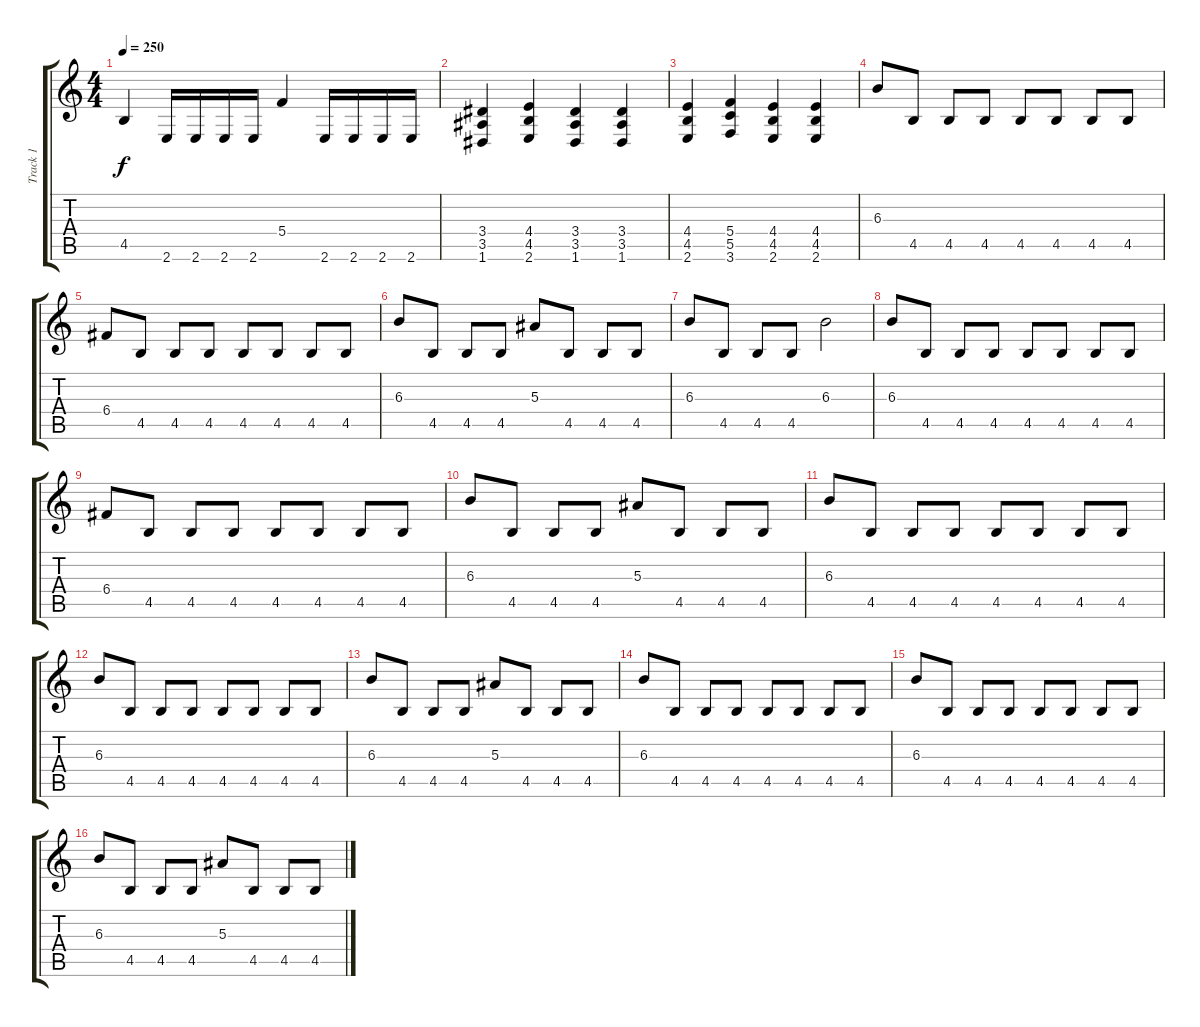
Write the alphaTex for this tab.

\track ("Track 1" "Track 1") {instrument distortionguitar}
\staff {score tabs}
\tuning (D4 A3 F3 C3 G2 D2) {hide}
\ts (4 4)
\tempo 250
\clef g2
\ks c
4.5.4{dy f} 2.6.16 2.6.16 2.6.16 2.6.16 5.4.4 2.6.16 2.6.16 2.6.16 2.6.16 |
(3.4 3.5 1.6).4 (4.4 4.5 2.6).4 (3.4 3.5 1.6).4 (3.4 3.5 1.6).4 |
(4.4 4.5 2.6).4 (5.4 5.5 3.6).4 (4.4 4.5 2.6).4 (4.4 4.5 2.6).4 |
6.3.8 4.5.8 4.5.8 4.5.8 4.5.8 4.5.8 4.5.8 4.5.8 |
6.4.8 4.5.8 4.5.8 4.5.8 4.5.8 4.5.8 4.5.8 4.5.8 |
6.3.8 4.5.8 4.5.8 4.5.8 5.3.8 4.5.8 4.5.8 4.5.8 |
6.3.8 4.5.8 4.5.8 4.5.8 6.3.2 |
6.3.8 4.5.8 4.5.8 4.5.8 4.5.8 4.5.8 4.5.8 4.5.8 |
6.4.8 4.5.8 4.5.8 4.5.8 4.5.8 4.5.8 4.5.8 4.5.8 |
6.3.8 4.5.8 4.5.8 4.5.8 5.3.8 4.5.8 4.5.8 4.5.8 |
6.3.8 4.5.8 4.5.8 4.5.8 4.5.8 4.5.8 4.5.8 4.5.8 |
6.3.8 4.5.8 4.5.8 4.5.8 4.5.8 4.5.8 4.5.8 4.5.8 |
6.3.8 4.5.8 4.5.8 4.5.8 5.3.8 4.5.8 4.5.8 4.5.8 |
6.3.8 4.5.8 4.5.8 4.5.8 4.5.8 4.5.8 4.5.8 4.5.8 |
6.3.8 4.5.8 4.5.8 4.5.8 4.5.8 4.5.8 4.5.8 4.5.8 |
6.3.8 4.5.8 4.5.8 4.5.8 5.3.8 4.5.8 4.5.8 4.5.8
